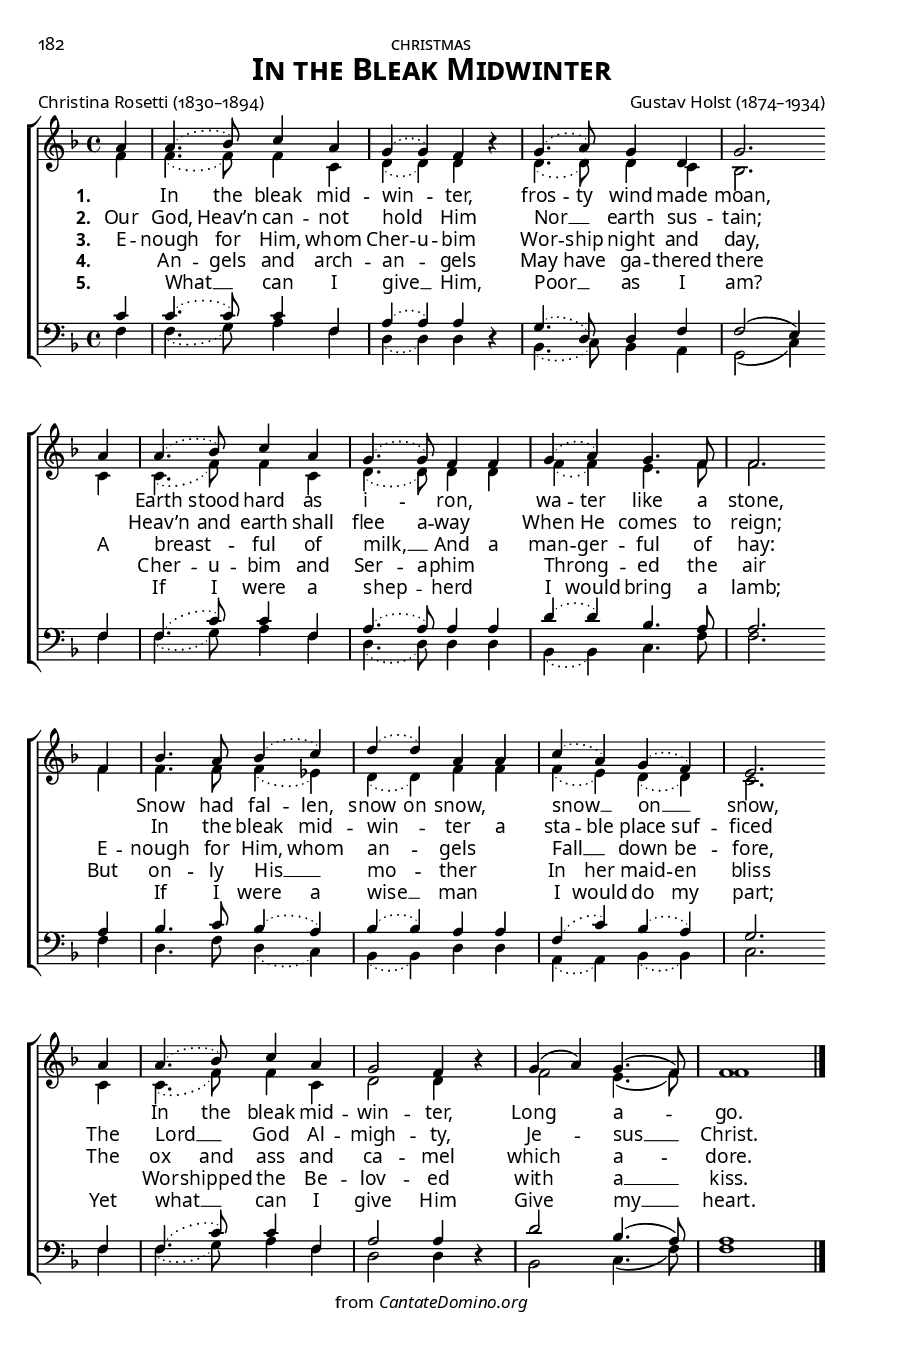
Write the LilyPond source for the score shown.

\version "2.14.2"
\include "util.ly"
\header {
  title = \markup{\override #'(font-name . "Garamond Premier Pro Semibold"){ \abs-fontsize #15 \smallCapsOldStyle"In the Bleak Midwinter"}}
  poet = \markup\oldStyleNum"Christina Rosetti (1830–1894)"
  composer = \markup\oldStyleNum"Gustav Holst (1874–1934)"
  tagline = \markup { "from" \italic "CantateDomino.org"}
}
\paper {
  %print-all-headers = ##f
  paper-height = 9\in
  paper-width = 6\in
  indent = 0\in
  %system-system-spacing = #'((basic-distance . 10) (padding . 0))
  system-system-spacing =
    #'((basic-distance . 0)
       (minimum-distance . 0)
       (padding . -5)
       (stretchability . 100))
  ragged-last-bottom = ##f
  ragged-bottom = ##f
  two-sided = ##t
  inner-margin = 0.5\in
  outer-margin = 0.25\in
  top-margin = 0.25\in
  bottom-margin = 0.25\in
  first-page-number = #182
  print-first-page-number = ##t
  headerLine = \markup{\override #'(font-name . "Garamond Premier Pro") \smallCapsOldStyle"christmas"}
  oddHeaderMarkup = \markup\fill-line{
     \override #'(font-name . "Garamond Premier Pro")\abs-fontsize #8.5
     \combine 
        \fill-line{"" \if \should-print-page-number
        \oldStylePageNum""
        }
        \fill-line{\headerLine}
  }
  evenHeaderMarkup = \markup {
     \override #'(font-name . "Garamond Premier Pro")\abs-fontsize #8.5
     \combine
        \if \should-print-page-number
        \oldStylePageNum""
        \fill-line{\headerLine}
  }
}
#(set-global-staff-size 15) \paper{ #(define fonts (make-pango-font-tree "GoudyOlSt BT" "Garamond Premier Pro" "Garamond Premier Pro" (/ 15 20))) }
global = {
  \key f \major
  \time 4/4
}

sopMusic = \relative c'' {
  \partial 4 a4 |
  \slurDotted
  a4.( bes8) c4 a |
  g4( g) f bes\rest |
  g4.( a8) g4 d |
  g2. \bar""\break a4 |
  
  a4.( bes8) c4 a |
  g4.( g8) f4 f |
  g4( a) g4. f8 |
  f2. \bar""\break f4 |
  
  bes4. a8 bes4( c) |
  d( d) a a |
  c( a) g( f) |
  e2. \bar""\break a4 |
  
  a4.( bes8) c4 a |
  g2 f4 bes\rest |
  \slurSolid g4( a) g4.( f8) |
  f1 \bar "|."
}
sopWords = \lyricmode {
  
}

altoMusic = \relative c' {
  \partial 4 f4 |
  \slurDotted f4.( f8) f4 c |
  d4( d) d s |
  d4.( d8) d4 c |
  bes2. c4 |
  
  c4.( f8) f4 c |
  d4.( d8) d4 d |
  f4( f) e4. f8 |
  f2. f4 |
  
  f4. f8 f4( ees4) |
  d( d) f f |
  f( e) d( d) |
  c2. c4 |
  
  c4.( f8) f4 c |
  d2 d4 s |
  \slurSolid f2 e4.( f8) |
  f1 \bar "|."
}
altoWords = \lyricmode {
  \dropLyricsXI
  \set stanza = #"1. "
  \set ignoreMelismata = ##t
  "" In the bleak mid -- win -- _ ter,
  fros -- ty wind made moan, ""
  Earth stood hard as i -- _ ron, ""
  wa -- ter like a stone, ""
  Snow had fal -- len, snow on snow, ""
  snow __ _ on __ _ snow, ""
  In the bleak mid -- win -- 
  \set associatedVoice = "tenors"
  ter,
  Long a -- _ go.
}
altoWordsII = \lyricmode {
  \dropLyricsXI
  \set stanza = #"2. "
  \set ignoreMelismata = ##t
  Our God, Heav’n can -- not hold
%8.5x11 __
  _ Him
  Nor __ _ earth sus -- tain; ""
  Heav’n and earth shall flee a -- way ""
  When He comes to reign; ""
  In the bleak mid -- win -- _ ter a sta -- ble place suf -- ficed
  The Lord __ _ God Al -- migh -- 
  \set associatedVoice = "tenors"
  ty,
  Je -- sus __ _ Christ.
}
altoWordsIII = \lyricmode {
  \dropLyricsXI
  \set stanza = #"3. "
  \set ignoreMelismata = ##t
  E -- nough for Him, whom Cher -- u -- bim
  Wor -- ship night and day,
  A breast -- _ ful of milk, __ _
  And a man -- ger -- ful of hay:
  E -- nough for Him, whom an -- _ gels ""
  Fall __ _ down be -- fore,
  The ox and ass and ca -- 
  \set associatedVoice = "tenors"
  mel which a -- _ dore.
}
altoWordsIV = \lyricmode {
  \dropLyricsXI
\set ignoreMelismata = ##t
  \set stanza = #"4. "
  "" An -- gels and arch -- an -- _ gels May have ga -- thered there ""
  Cher -- u -- bim and Ser -- a -- phim ""
  Throng -- _ ed the air
  But on -- ly His __ _ mo -- _ ther ""
  In her maid -- en bliss ""
  Wor -- shipped the Be -- lov -- 
  \set associatedVoice = "tenors"
  ed with a __ _ kiss.
}
altoWordsV = \lyricmode {
  \dropLyricsXI
\set ignoreMelismata = ##t
  \set stanza = #"5. "
  "" What __ _ can I give __ _ Him,
  Poor __ _ as I am? ""
  If I were a shep -- _ herd ""
  I would bring a lamb; ""
  If I were a wise __ _ man ""
  I would do my part;
  Yet what __ _ can I give 
  \set associatedVoice = "tenors"
  Him
  Give my __ _ heart.
}

tenorMusic = \relative c' {
  \partial 4 c4 |
  \slurDotted c4.( c8) c4 f, |
  a( a) a s |
  g4.( d8) d4 f |
  \slurSolid f2( e4) f |
  
  \slurDotted f4.( c'8) c4 f, |
  a4.( a8) a4 a |
  d( d) bes4. a8 |
  a2. a4 |
  
  bes4. c8 bes4( a) |
  bes( bes) a a |
  f( c') bes( a) |
  g2. f4 |
  
  f4.( c'8) c4 f, |
  a2 a4 s |
  \slurSolid d2 bes4.( a8) |
  a1 \bar "|."
}
tenorWords = \lyricmode {

}

bassMusic = \relative c {
  \partial 4 f4 |
  \slurDotted f4.( g8) a4 f |
  d( d) d d\rest |
  bes4.( c8) bes4 a |
  \slurSolid g2( c4) f |
  
  \slurDotted f4.( g8) a4 f |
  d4.( d8) d4 d |
  bes( bes) c4. f8 |
  f2. f4 |
  
  d4. f8 d4( c) |
  bes( bes) d d |
  a( a) bes( bes) |
  c2. f4 |
  
  f4.( g8) a4 f |
  d2 d4 d\rest |
  \slurSolid bes2 c4.( f8) |
  f1 \bar "|."
}
bassWords = \lyricmode {

}

\score {
  <<
   \new ChoirStaff <<
    \new Staff = women <<
      \new Voice = "sopranos" { \voiceOne << \global \sopMusic >> }
      \new Voice = "altos" { \voiceTwo << \global \altoMusic >> }
    >>
   \new Staff = men <<
      \clef bass
      \new Voice = "tenors" { \voiceOne << \global \tenorMusic >> }
      \new Voice = "basses" { \voiceTwo << \global \bassMusic >> }
    >>
    \new Lyrics \with { alignAboveContext = #"women" \override VerticalAxisGroup #'nonstaff-relatedstaff-spacing = #'((basic-distance . 1))} \lyricsto "sopranos" \sopWords
    \new Lyrics = "altosV"  \with { alignBelowContext = #"women" } \lyricsto "sopranos" \altoWordsV
    \new Lyrics = "altosIV"  \with { alignBelowContext = #"women" } \lyricsto "sopranos" \altoWordsIV
    \new Lyrics = "altosIII"  \with { alignBelowContext = #"women" } \lyricsto "sopranos" \altoWordsIII
    \new Lyrics = "altosII"  \with { alignBelowContext = #"women" } \lyricsto "sopranos" \altoWordsII
    \new Lyrics = "altos"  \with { alignBelowContext = #"women" \override VerticalAxisGroup #'nonstaff-relatedstaff-spacing = #'((padding . -0.9))  } \lyricsto "sopranos" \altoWords
    \new Lyrics \with { alignAboveContext = #"men" \override VerticalAxisGroup #'nonstaff-relatedstaff-spacing = #'((basic-distance . 1)) } \lyricsto "tenors" \tenorWords
    \new Lyrics \with { alignBelowContext = #"men" \override VerticalAxisGroup #'nonstaff-relatedstaff-spacing = #'((basic-distance . 1)) } \lyricsto "basses" \bassWords
  >>
%    \new PianoStaff << \new Staff { \new Voice { \pianoRH } } \new Staff { \clef "bass" \pianoLH } >>
  >>
  \layout {
    \context {
      \Score
      %\override SpacingSpanner #'base-shortest-duration = #(ly:make-moment 1 8)
      %\override SpacingSpanner #'common-shortest-duration = #(ly:make-moment 1 4)
    }
    \context {
      % Remove all empty staves
      % \Staff \RemoveEmptyStaves \override VerticalAxisGroup #'remove-first = ##t
    }
    \context {
      \Lyrics
      \override LyricText #'X-offset = #center-on-word
    }
  }
  \midi {
    \tempo 4 = 90
    \set Staff.midiInstrument = "piccolo"
  
    \context {
      \Voice
      \remove "Dynamic_performer"
    }
  }
}
